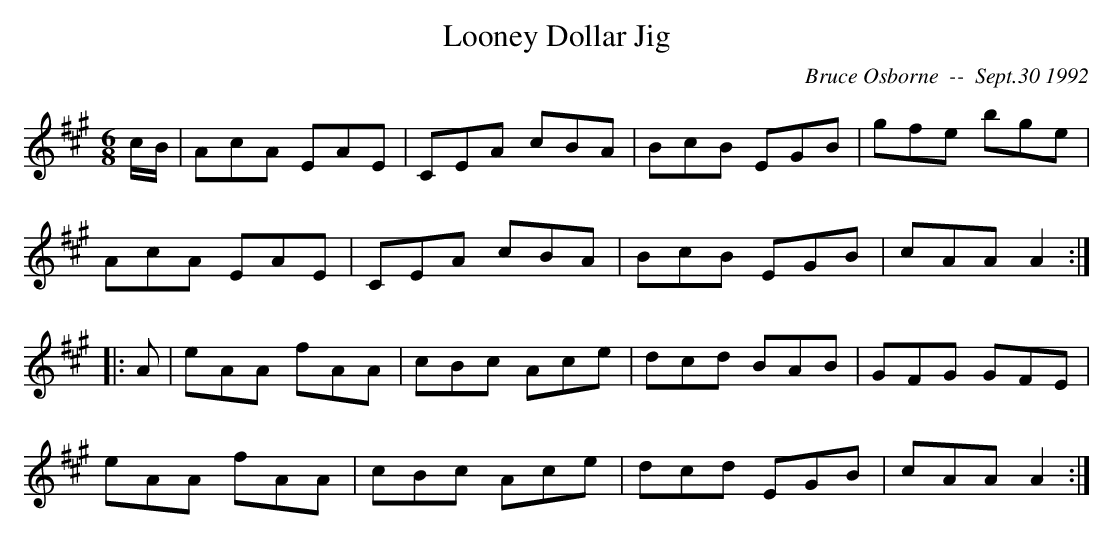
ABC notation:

X:1
T:Looney Dollar Jig
C:Bruce Osborne  --  Sept.30 1992
M:6/8
L:1/8
K:A
c/B/|AcA EAE|CEA cBA|BcB EGB|gfe bge|!
AcA EAE|CEA cBA|BcB EGB|cAA A2:|!
|:A|eAA fAA|cBc Ace|dcd BAB|GFG GFE|!
eAA fAA|cBc Ace|dcd EGB|cAA A2:|!
